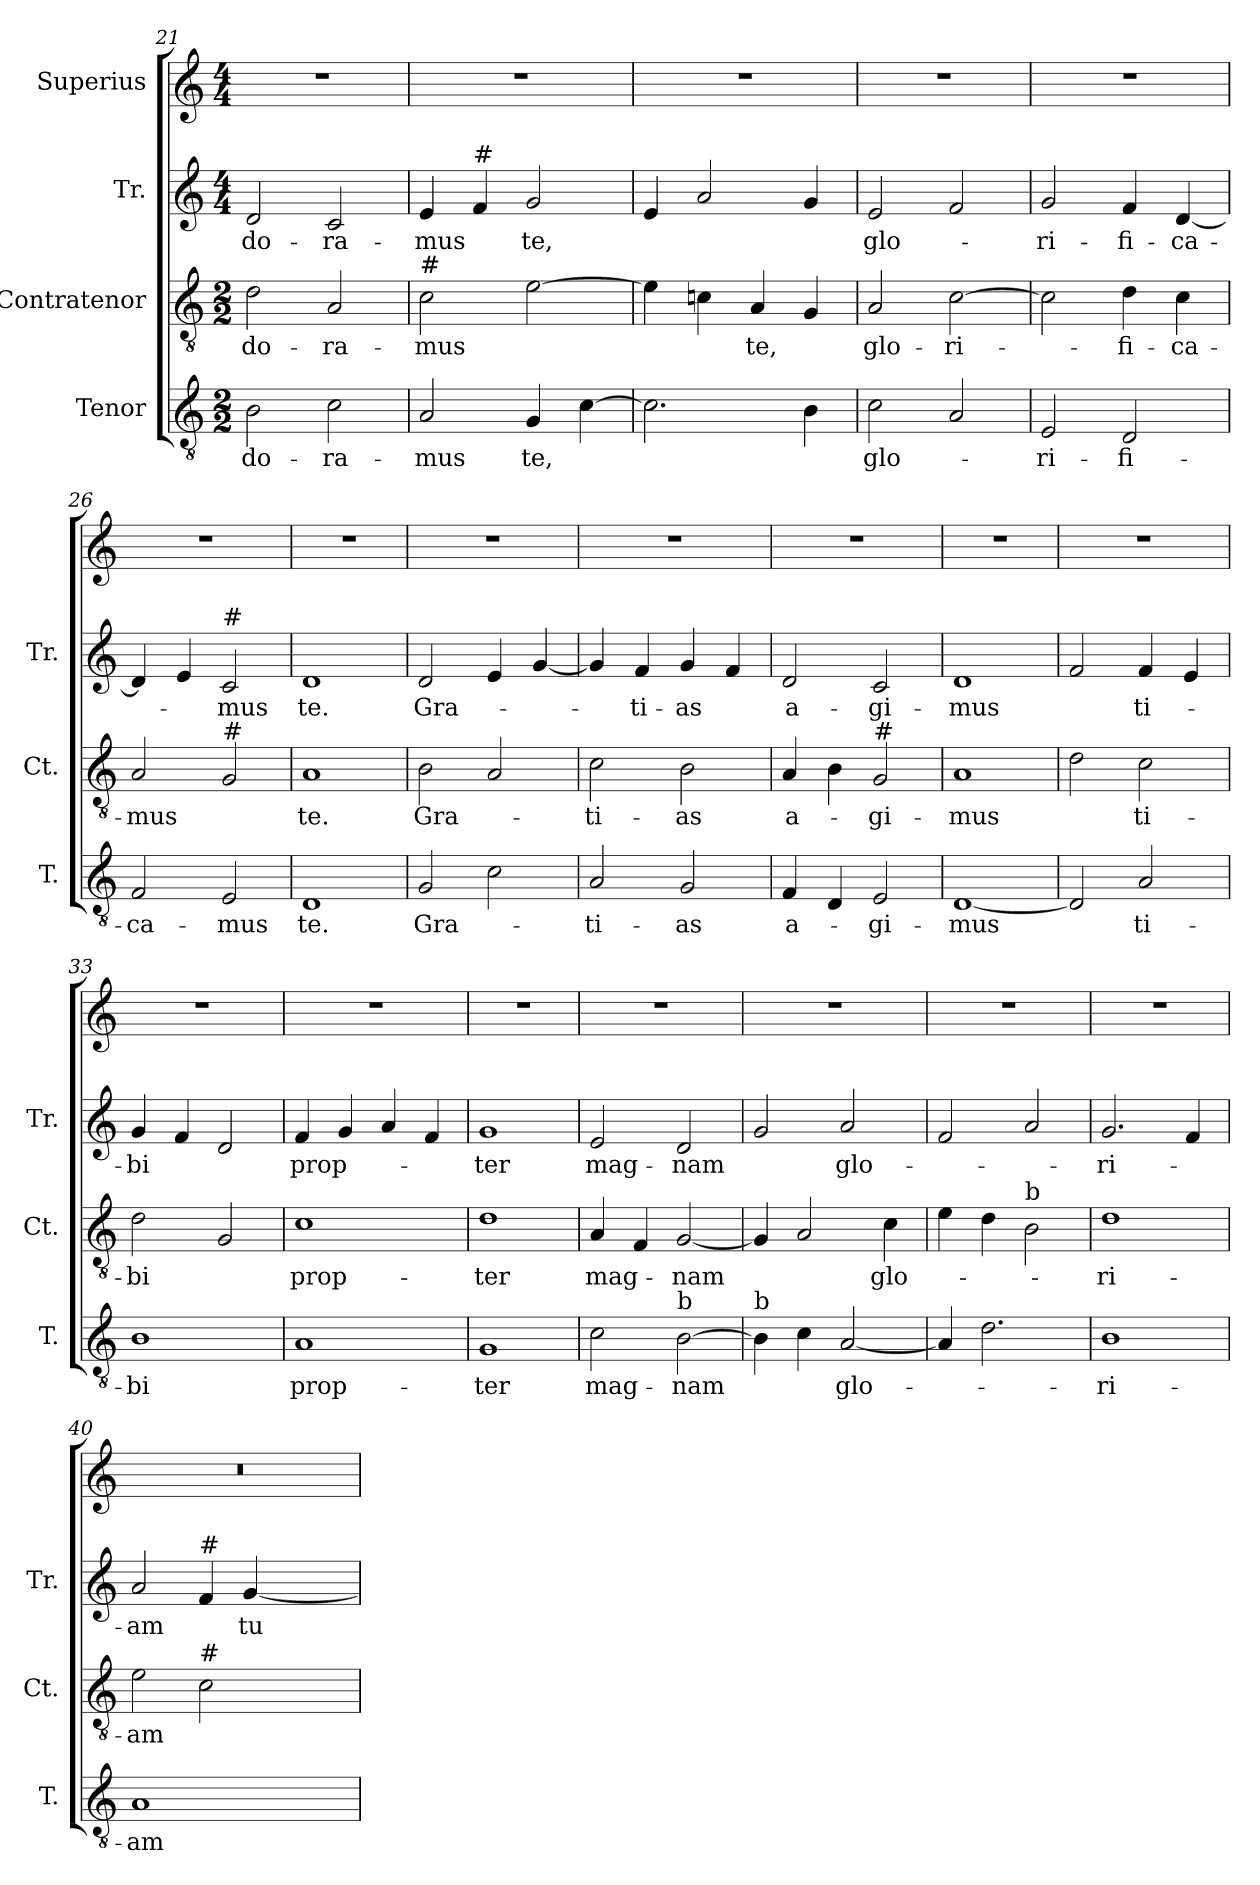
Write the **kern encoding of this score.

**kern	**text	**kern	**text	**kern	**text	**kern
*part4	*part4	*part3	*part3	*part2	*part2	*part1
*staff4	*staff4	*staff3	*staff3	*staff2	*staff2	*staff1
*I"Tenor	*	*I"Contratenor	*	*I"Tr.	*	*I"Superius
*I'T.	*	*I'Ct.	*	*I'Tr.	*	*
!!LO:LB:g=z
*clefGv2	*	*clefGv2	*	*clefG2	*	*clefG2
*M2/2	*	*M2/2	*	*M4/4	*	*M4/4
=21	=21	=21	=21	=21	=21	=21
!	!LO:LY:b	!	!LO:LY:b	!	!LO:LY:b	!
2B\	-do-	2d\	-do-	2d/	-do-	1r
!	!LO:LY:b	!	!LO:LY:b	!	!LO:LY:b	!
2c\	-ra-	2A/	-ra-	2c/	-ra-	.
=22	=22	=22	=22	=22	=22	=22
!	!	!LO:TX:a:t=#	!	!	!	!
!	!LO:LY:b	!	!LO:LY:b	!	!LO:LY:b	!
2A/	-mus	2c\	-mus	4e/	-mus	1r
!	!	!	!	!LO:TX:a:t=#	!	!
.	.	.	.	4f/	.	.
!	!LO:LY:b	!	!	!	!LO:LY:b	!
4G/	te,	[2e\	.	2g/	te,	.
[4c\	.	.	.	.	.	.
=23	=23	=23	=23	=23	=23	=23
2.c\]	.	4e\]	.	4e/	.	1r
.	.	4cn\	.	2a/	.	.
!	!	!	!LO:LY:b	!	!	!
.	.	4A/	te,	.	.	.
4B\	.	4G/	.	4g/	.	.
=24	=24	=24	=24	=24	=24	=24
!	!LO:LY:b	!	!LO:LY:b	!	!LO:LY:b	!
2c\	glo-	2A/	glo-	2e/	glo-	1r
!	!	!	!LO:LY:b	!	!	!
2A/	.	[2c\	-ri-	2f/	.	.
=25	=25	=25	=25	=25	=25	=25
!	!LO:LY:b	!	!	!	!LO:LY:b	!
2E/	-ri-	2c\]	.	2g/	-ri-	1r
!	!LO:LY:b	!	!LO:LY:b	!	!LO:LY:b	!
2D/	-fi-	4d\	-fi-	4f/	-fi-	.
!	!	!	!LO:LY:b	!	!LO:LY:b	!
.	.	4c\	-ca-	[4d/	-ca-	.
=26	=26	=26	=26	=26	=26	=26
!	!LO:LY:b	!	!LO:LY:b	!	!	!
2F/	-ca-	2A/	-mus	4d/]	.	1r
.	.	.	.	4e/	.	.
!	!	!	!	!LO:TX:a:t=#	!	!
!	!	!LO:TX:a:t=#	!	!	!	!
!	!LO:LY:b	!	!	!	!LO:LY:b	!
2E/	-mus	2G/	.	2c/	-mus	.
=27	=27	=27	=27	=27	=27	=27
!	!LO:LY:b	!	!LO:LY:b	!	!LO:LY:b	!
1D	te.	1A	te.	1d	te.	1r
!!LO:PB:g=z
=28	=28	=28	=28	=28	=28	=28
!	!LO:LY:b	!	!LO:LY:b	!	!LO:LY:b	!
2G/	Gra-	2B\	Gra-	2d/	Gra-	1r
2c\	.	2A/	.	4e/	.	.
.	.	.	.	[4g/	.	.
=29	=29	=29	=29	=29	=29	=29
!	!LO:LY:b	!	!LO:LY:b	!	!	!
2A/	-ti-	2c\	-ti-	4g/]	.	1r
!	!	!	!	!	!LO:LY:b	!
.	.	.	.	4f/	-ti-	.
!	!LO:LY:b	!	!LO:LY:b	!	!LO:LY:b	!
2G/	-as	2B\	-as	4g/	-as	.
.	.	.	.	4f/	.	.
=30	=30	=30	=30	=30	=30	=30
!	!LO:LY:b	!	!LO:LY:b	!	!LO:LY:b	!
4F/	a-	4A/	a-	2d/	a-	1r
4D/	.	4B\	.	.	.	.
!	!	!LO:TX:a:t=#	!	!	!	!
!	!LO:LY:b	!	!LO:LY:b	!	!LO:LY:b	!
2E/	-gi-	2G/	-gi-	2c/	-gi-	.
=31	=31	=31	=31	=31	=31	=31
!	!LO:LY:b	!	!LO:LY:b	!	!LO:LY:b	!
[1D	-mus	1A	-mus	1d	-mus	1r
=32	=32	=32	=32	=32	=32	=32
2D/]	.	2d\	.	2f/	.	1r
!	!LO:LY:b	!	!LO:LY:b	!	!LO:LY:b	!
2A/	ti-	2c\	ti-	4f/	ti-	.
.	.	.	.	4e/	.	.
=33	=33	=33	=33	=33	=33	=33
!	!LO:LY:b	!	!LO:LY:b	!	!LO:LY:b	!
1B	-bi	2d\	-bi	4g/	-bi	1r
.	.	.	.	4f/	.	.
.	.	2G/	.	2d/	.	.
=34	=34	=34	=34	=34	=34	=34
!	!LO:LY:b	!	!LO:LY:b	!	!LO:LY:b	!
1A	prop-	1c	prop-	4f/	prop-	1r
.	.	.	.	4g/	.	.
.	.	.	.	4a/	.	.
.	.	.	.	4f/	.	.
=35	=35	=35	=35	=35	=35	=35
!	!LO:LY:b	!	!LO:LY:b	!	!LO:LY:b	!
1G	-ter	1d	-ter	1g	-ter	1r
=36	=36	=36	=36	=36	=36	=36
!	!LO:LY:b	!	!LO:LY:b	!	!LO:LY:b	!
2c\	mag-	4A/	mag-	2e/	mag-	1r
.	.	4F/	.	.	.	.
!LO:TX:a:t=b	!	!	!	!	!	!
!	!LO:LY:b	!	!LO:LY:b	!	!LO:LY:b	!
[2B\	-nam	[2G/	-nam	2d/	-nam	.
!!LO:LB:g=z
=37	=37	=37	=37	=37	=37	=37
!LO:TX:a:t=b	!	!	!	!	!	!
4B\]	.	4G/]	.	2g/	.	1r
4c\	.	2A/	.	.	.	.
!	!LO:LY:b	!	!	!	!LO:LY:b	!
[2A/	glo-	.	.	2a/	glo-	.
!	!	!	!LO:LY:b	!	!	!
.	.	4c\	glo-	.	.	.
=38	=38	=38	=38	=38	=38	=38
4A/]	.	4e\	.	2f/	.	1r
2.d\	.	4d\	.	.	.	.
!	!	!LO:TX:a:t=b	!	!	!	!
.	.	2B\	.	2a/	.	.
=39	=39	=39	=39	=39	=39	=39
!	!LO:LY:b	!	!LO:LY:b	!	!LO:LY:b	!
1B	-ri-	1d	-ri-	2.g/	-ri-	1r
.	.	.	.	4f/	.	.
=40	=40	=40	=40	=40	=40	=40
!	!LO:LY:b	!	!LO:LY:b	!	!LO:LY:b	!
1A	-am	2e\	-am	2a/	-am	1r
!	!	!	!	!LO:TX:a:t=#	!	!
!	!	!LO:TX:a:t=#	!	!	!	!
.	.	2c\	.	4f/	.	.
!	!	!	!	!	!LO:LY:b	!
.	.	.	.	[4g/	tu-	.
=	=	=	=	=	=	=
*-	*-	*-	*-	*-	*-	*-
